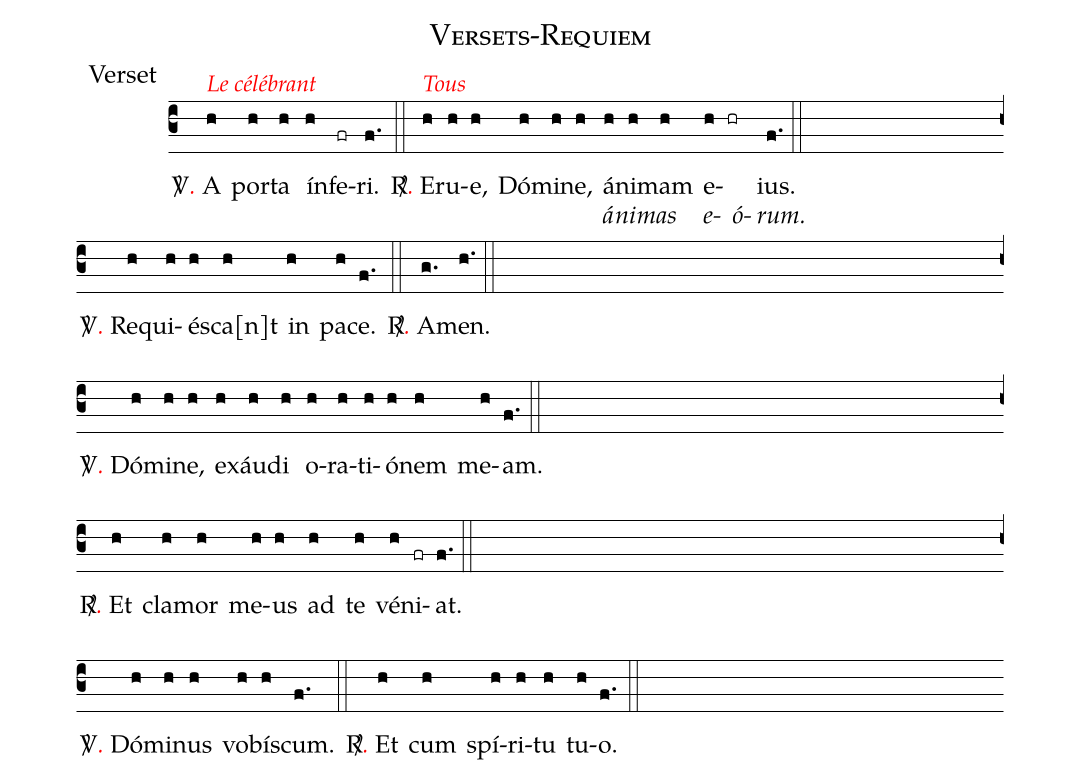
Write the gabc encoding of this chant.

name:Versets-Requiem;
office-part:Verset;
%%
(c3) <alt>\rubrica{Le célébrant}</alt>
<sp>V/</sp><v>{\rubrum.}</v> {A}(h) por(h)ta(h) ín(h)fe(fr)ri.(f.) (::)% (Z)

<sp>R/</sp><v>{\rubrum.}</v> {E}<alt>\rubrica{Tous}</alt>(h)ru(h)e,(h) Dó(h)mi(h)ne,(h) á[á](h)ni[ni](h)mam[mas](h) e[e-](h)[ó-](hr )ius.[rum.](f.) (::) (Z)

<sp>V/</sp><v>{\rubrum.}</v> Re(h)qui(h)é(h)sca<v>[</v>n<v>]</v>t(h) in(h) pa(h)ce.(f.) (::) <sp>R/</sp><v>{\rubrum.}</v> {A}(g.)men.(h.) (::) (Z)

<sp>V/</sp><v>{\rubrum.}</v> D{ó}(h)mi(h)ne,(h) ex(h)áu(h)di(h) o(h)ra(h)ti(h)ó(h)nem(h) me(h)am.(f.) (::) (Z)

<sp>R/</sp><v>{\rubrum.}</v> {E}t(h) cla(h)mor(h) me(h)us(h) ad(h) te(h) vé(h)ni(fr)at.(f.) (::) (Z)

<sp>V/</sp><v>{\rubrum.}</v> D{ó}(h)mi(h)nus(h) vo(h)bís(h)cum.(f.) (::)

<sp>R/</sp><v>{\rubrum.}</v> {E}t(h) cum(h) spí(h)ri(h)tu(h) tu(h)o.(f.) (::)
